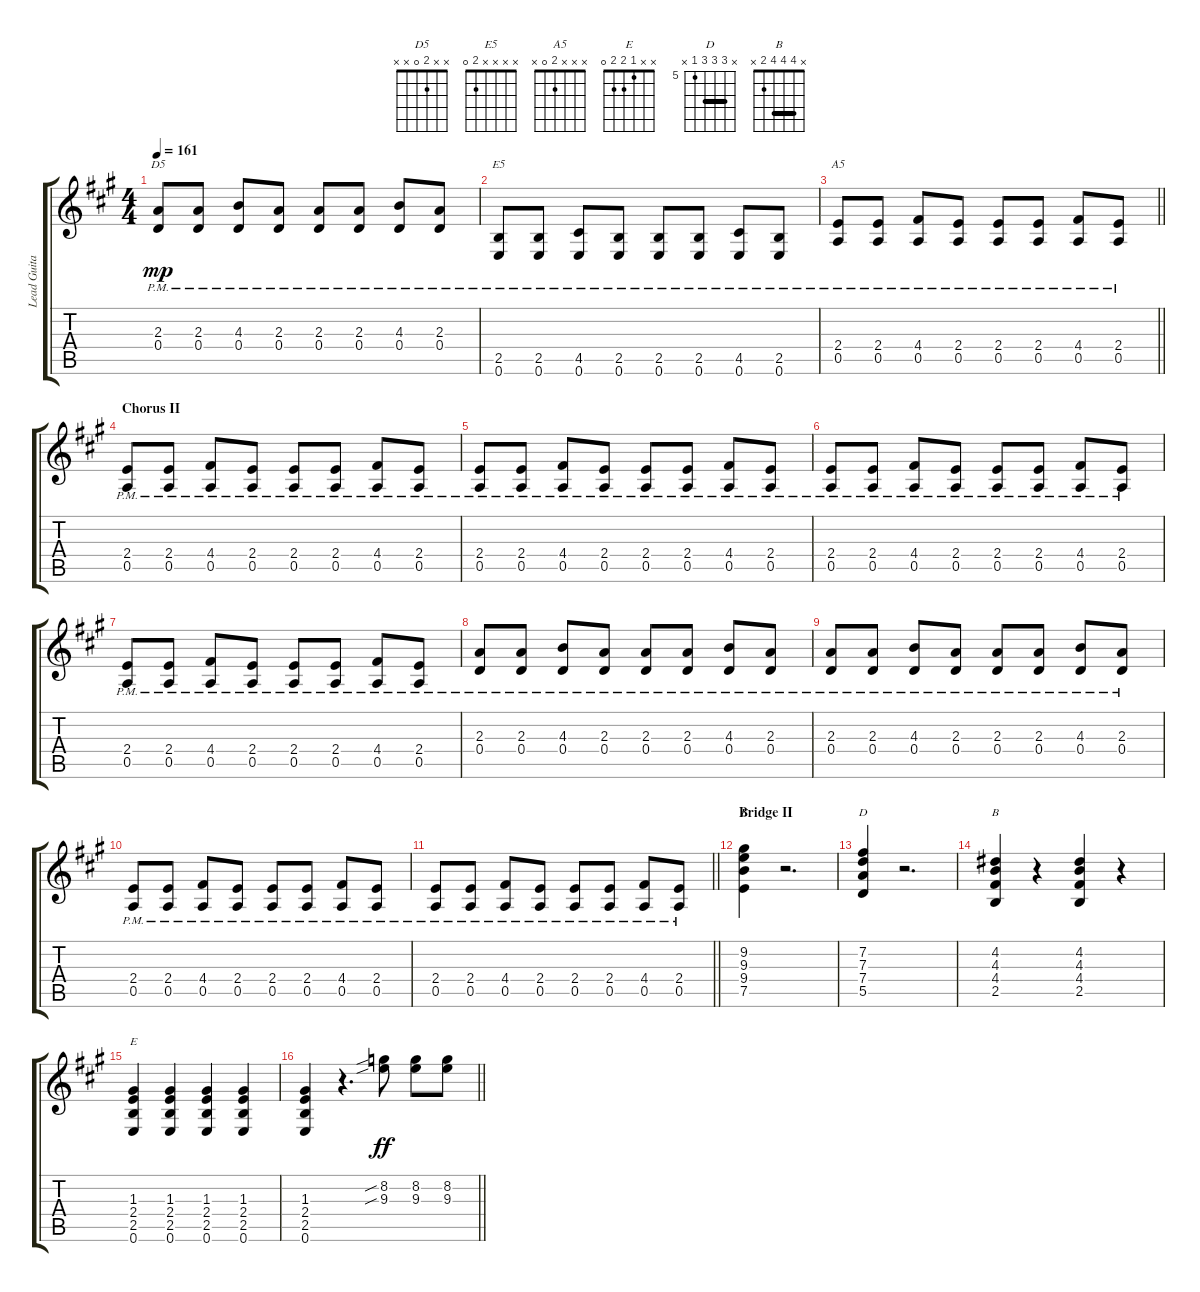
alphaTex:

\track ("Lead Guitar" "Lead Guita") {instrument electricguitarclean}
\staff {score tabs}
\tuning (E4 B3 G3 D3 A2 E2) {hide}
\chord ("D5" x x 2 0 x x)
\chord ("E5" x x x x 2 0)
\chord ("A5" x x x 2 0 x)
\chord ("E" x 9 9 9 7 x) {firstfret 7 barre 9}
\chord ("D" x 7 7 7 5 x) {firstfret 5 barre 7}
\chord ("B" x 4 4 4 2 x) {barre 4}
\chord ("E" x x 1 2 2 0)
\ts (4 4)
\tempo 161
\clef g2
\ks a
(2.3{pm} 0.4).8{ch "D5" dy mp} (2.3{pm} 0.4).8 (4.3{pm} 0.4).8 (2.3{pm} 0.4).8 (2.3{pm} 0.4).8 (2.3{pm} 0.4).8 (4.3{pm} 0.4).8 (2.3{pm} 0.4).8 |
(2.5{pm} 0.6).8{ch "E5"} (2.5{pm} 0.6).8 (4.5{pm} 0.6).8 (2.5{pm} 0.6).8 (2.5{pm} 0.6).8 (2.5{pm} 0.6).8 (4.5{pm} 0.6).8 (2.5{pm} 0.6).8 |
\barLineRight lightlight
(2.4 0.5{pm}).8{ch "A5"} (2.4 0.5{pm}).8 (4.4 0.5{pm}).8 (2.4 0.5{pm}).8 (2.4 0.5{pm}).8 (2.4 0.5{pm}).8 (4.4 0.5{pm}).8 (2.4{pm} 0.5{pm}).8 |
\section ("" "Chorus II")
(2.4{pm} 0.5).8 (2.4{pm} 0.5).8 (4.4{pm} 0.5).8 (2.4{pm} 0.5).8 (2.4{pm} 0.5).8 (2.4{pm} 0.5).8 (4.4{pm} 0.5).8 (2.4{pm} 0.5).8 |
(2.4{pm} 0.5).8 (2.4{pm} 0.5).8 (4.4{pm} 0.5).8 (2.4{pm} 0.5).8 (2.4{pm} 0.5).8 (2.4{pm} 0.5).8 (4.4{pm} 0.5).8 (2.4{pm} 0.5).8 |
(2.4{pm} 0.5).8 (2.4{pm} 0.5).8 (4.4{pm} 0.5).8 (2.4{pm} 0.5).8 (2.4{pm} 0.5).8 (2.4{pm} 0.5).8 (4.4{pm} 0.5).8 (2.4{pm} 0.5).8 |
(2.4{pm} 0.5).8 (2.4{pm} 0.5).8 (4.4{pm} 0.5).8 (2.4{pm} 0.5).8 (2.4{pm} 0.5).8 (2.4{pm} 0.5).8 (4.4{pm} 0.5).8 (2.4{pm} 0.5).8 |
(2.3 0.4{pm}).8 (2.3 0.4{pm}).8 (4.3 0.4{pm}).8 (2.3 0.4{pm}).8 (2.3 0.4{pm}).8 (2.3 0.4{pm}).8 (4.3 0.4{pm}).8 (2.3 0.4{pm}).8 |
(2.3 0.4{pm}).8 (2.3 0.4{pm}).8 (4.3 0.4{pm}).8 (2.3 0.4{pm}).8 (2.3 0.4{pm}).8 (2.3 0.4{pm}).8 (4.3 0.4{pm}).8 (2.3 0.4{pm}).8 |
(2.4{pm} 0.5).8 (2.4{pm} 0.5).8 (4.4{pm} 0.5).8 (2.4{pm} 0.5).8 (2.4{pm} 0.5).8 (2.4{pm} 0.5).8 (4.4{pm} 0.5).8 (2.4{pm} 0.5).8 |
\barLineRight lightlight
(2.4{pm} 0.5).8 (2.4{pm} 0.5).8 (4.4{pm} 0.5).8 (2.4{pm} 0.5).8 (2.4{pm} 0.5).8 (2.4{pm} 0.5).8 (4.4{pm} 0.5).8 (2.4{pm} 0.5).8 |
\section ("" "Bridge II")
(9.2 9.3 9.4 7.5).4{ch "E" instrument electricguitarclean} r.2{d} |
(7.2 7.3 7.4 5.5).4{ch "D"} r.2{d} |
(4.2 4.3 4.4 2.5).4{ch "B"} r.4 (4.2 4.3 4.4 2.5).4 r.4 |
(1.3 2.4 2.5 0.6).4{ch "E"} (1.3 2.4 2.5 0.6).4 (1.3 2.4 2.5 0.6).4 (1.3 2.4 2.5 0.6).4 |
\barLineRight lightlight
(1.3 2.4 2.5 0.6).4 r.4{d} (8.2{sib} 9.3{sib}).8{dy ff} (8.2 9.3).8 (8.2 9.3).8
